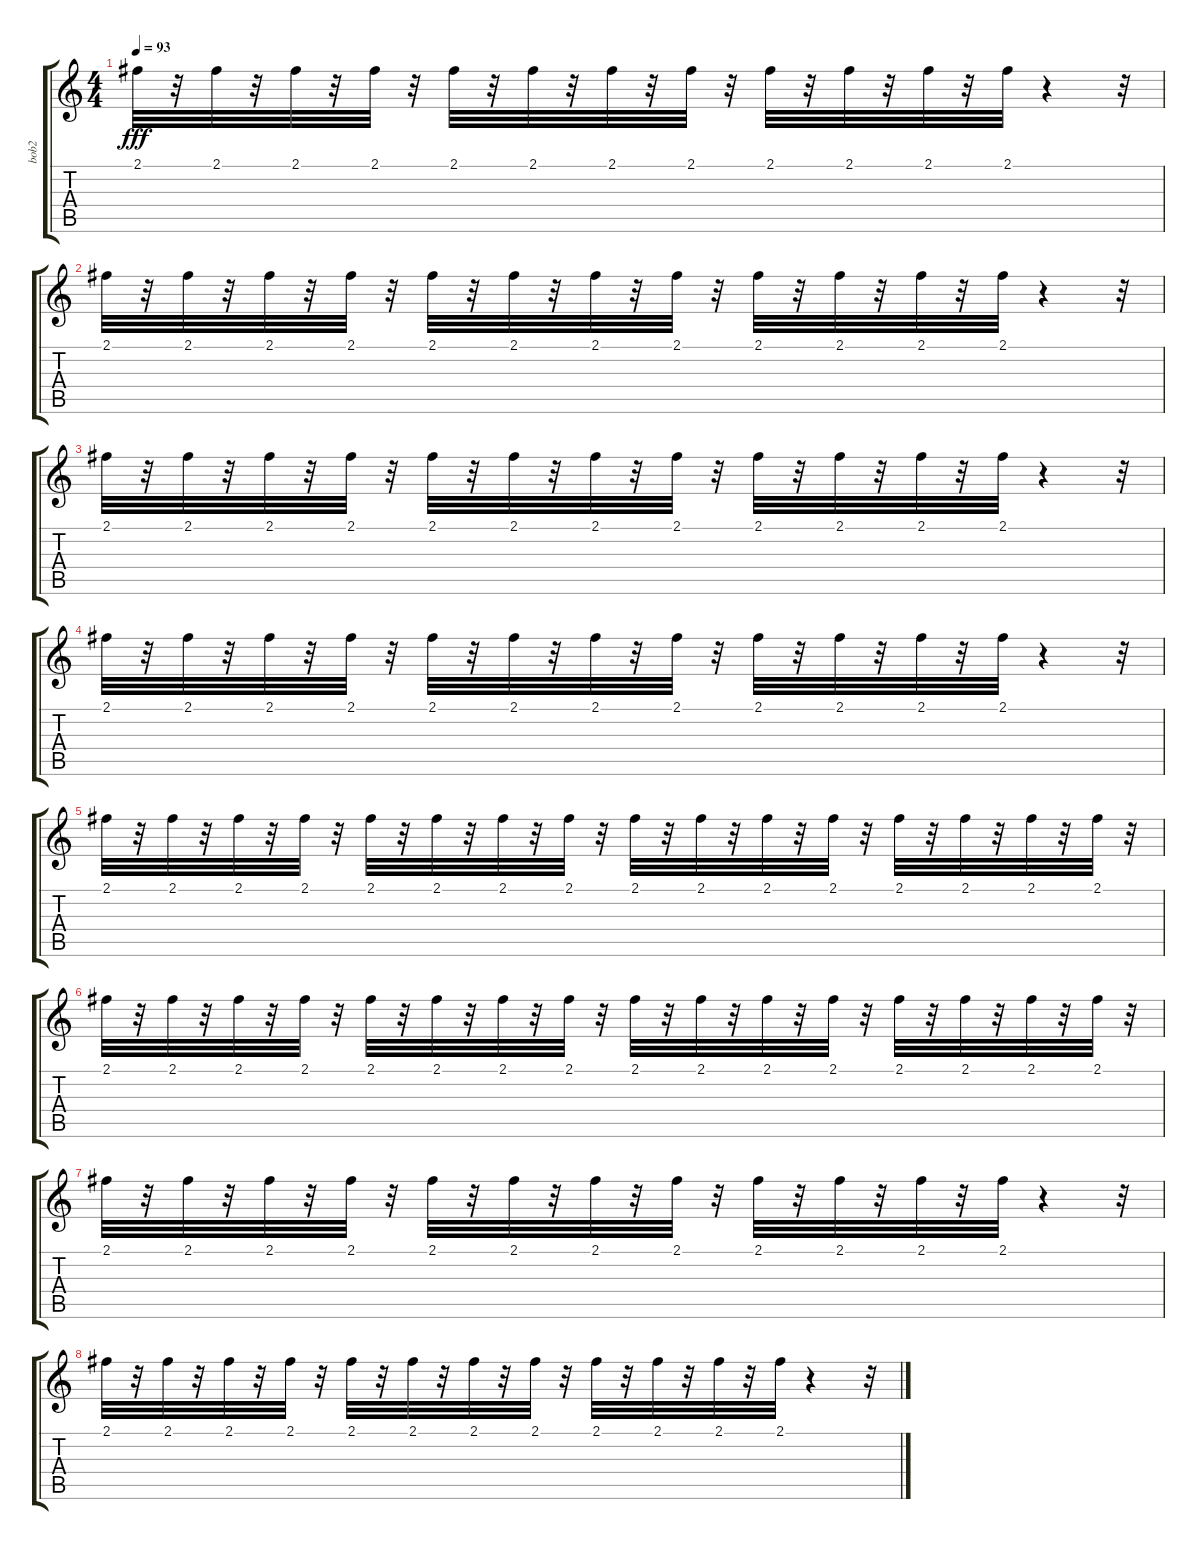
\track ("bob2" "bob2") {instrument overdrivenguitar}
\staff {score tabs}
\tuning (E4 B3 G3 D3 A2 E2) {hide}
\ts (4 4)
\tempo 93
\clef g2
\ks c
2.1.32{dy fff} r.32 2.1.32 r.32 2.1.32 r.32 2.1.32 r.32 2.1.32 r.32 2.1.32 r.32 2.1.32 r.32 2.1.32 r.32 2.1.32 r.32 2.1.32 r.32 2.1.32 r.32 2.1.32 r.4 r.32 |
2.1.32 r.32 2.1.32 r.32 2.1.32 r.32 2.1.32 r.32 2.1.32 r.32 2.1.32 r.32 2.1.32 r.32 2.1.32 r.32 2.1.32 r.32 2.1.32 r.32 2.1.32 r.32 2.1.32 r.4 r.32 |
2.1.32 r.32 2.1.32 r.32 2.1.32 r.32 2.1.32 r.32 2.1.32 r.32 2.1.32 r.32 2.1.32 r.32 2.1.32 r.32 2.1.32 r.32 2.1.32 r.32 2.1.32 r.32 2.1.32 r.4 r.32 |
2.1.32 r.32 2.1.32 r.32 2.1.32 r.32 2.1.32 r.32 2.1.32 r.32 2.1.32 r.32 2.1.32 r.32 2.1.32 r.32 2.1.32 r.32 2.1.32 r.32 2.1.32 r.32 2.1.32 r.4 r.32 |
2.1.32 r.32 2.1.32 r.32 2.1.32 r.32 2.1.32 r.32 2.1.32 r.32 2.1.32 r.32 2.1.32 r.32 2.1.32 r.32 2.1.32 r.32 2.1.32 r.32 2.1.32 r.32 2.1.32 r.32 2.1.32 r.32 2.1.32 r.32 2.1.32 r.32 2.1.32 r.32 |
2.1.32 r.32 2.1.32 r.32 2.1.32 r.32 2.1.32 r.32 2.1.32 r.32 2.1.32 r.32 2.1.32 r.32 2.1.32 r.32 2.1.32 r.32 2.1.32 r.32 2.1.32 r.32 2.1.32 r.32 2.1.32 r.32 2.1.32 r.32 2.1.32 r.32 2.1.32 r.32 |
2.1.32 r.32 2.1.32 r.32 2.1.32 r.32 2.1.32 r.32 2.1.32 r.32 2.1.32 r.32 2.1.32 r.32 2.1.32 r.32 2.1.32 r.32 2.1.32 r.32 2.1.32 r.32 2.1.32 r.4 r.32 |
2.1.32 r.32 2.1.32 r.32 2.1.32 r.32 2.1.32 r.32 2.1.32 r.32 2.1.32 r.32 2.1.32 r.32 2.1.32 r.32 2.1.32 r.32 2.1.32 r.32 2.1.32 r.32 2.1.32 r.4 r.32
